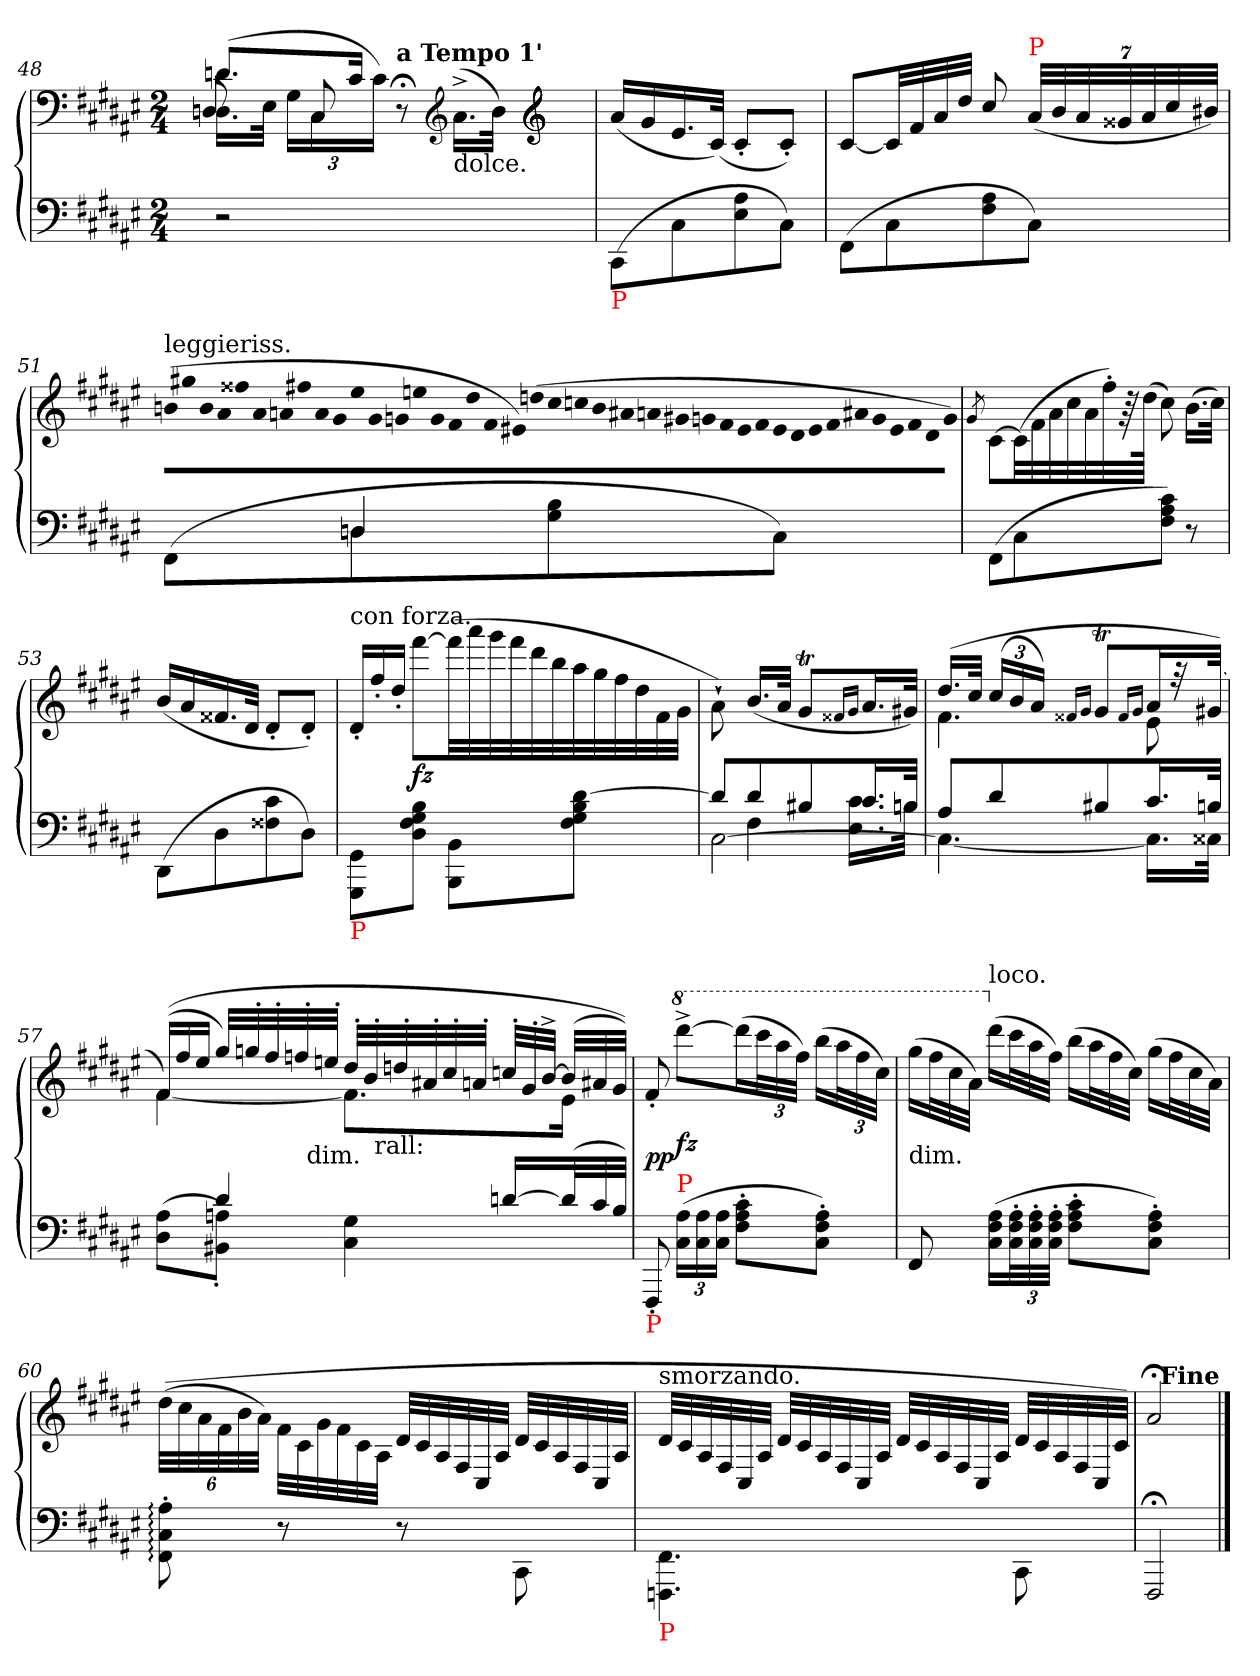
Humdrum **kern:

**kern	**kern	**dynam
*part1	*part1	*part1
*staff2	*staff1	*staff1/2
*clefF4	*clefF4	*
*k[f#c#g#d#a#e#]	*k[f#c#g#d#a#e#]	*
*F#:	*F#:	*
*M2/4	*M2/4	*
=48	=48	=48
*	*^	*
*	*	*^	*
*	*	*	*Xtuplet	*
2r	(>8.dnL	16.DnLL	12Dn/	.
.	.	.	12ryy	.
.	.	32E#JJk	.	.
.	.	24G#LL	.	.
.	.	24C#	12C#/	.
.	16c#Jk	.	.	.
.	.	24c#JJ)	.	.
!	!LO:TX:a:B:t=a Tempo 1'	!	!	!
.	8r;<	4ryy	4ryy	.
*	*clefG2	*	*	*
!	!LO:TX:b:t=dolce.	!	!	!
.	(>16.a#^>\LL	.	.	.
.	32bJJk)	.	.	.
*	*clefG2	*	*	*
8ryy	8ryy	8ryy	8ryy	.
=49	=49	=49	=49	=49
!LO:TX:b:color=red:t=P	!	!	!	!
*	*v	*v	*v	*
(>8CC#\L	(<16a#LL	.
.	16g#	.
8C#	16.e#	.
.	(<32c#JJk)	.
8A# 8E#	8c#'<L	.
8C#J)	8c#'<J)	.
=50	=50	=50
(>8FF#\L	[8c#L	.
8C#	32c#LL]	.
.	32f#	.
.	32a#	.
.	32dd#JJJ	.
8A# 8F#	8cc#/	.
*	*tuplet	*
*	*Xbrackettup	*
!	!LO:TX:a:color=red:t=P	!
8C#J)	(<56a#LLL	.
.	56b	.
.	56a#	.
.	56g##X	.
.	56a#	.
.	56cc#	.
.	56b#XJJJ)	.
=51	=51	=51
*^	*	*
*	*	*Xtuplet	*
!	!	!LO:TX:a:t=leggieriss.	!
!	!	!LO:N:vis=8	!
8ryy	(>8FF#L	(<80bn!L	.
!	!	!LO:N:vis=8	!
.	.	80gg#X!	.
!	!	!LO:N:vis=8	!
.	.	80b!	.
!	!	!LO:N:vis=8	!
.	.	80a#!	.
!	!	!LO:N:vis=8	!
.	.	80ff##X!	.
!	!	!LO:N:vis=8	!
.	.	80a#!	.
!	!	!LO:N:vis=8	!
.	.	80an!	.
!	!	!LO:N:vis=8	!
.	.	80ff#X!	.
!	!	!LO:N:vis=8	!
.	.	80a!	.
!	!	!LO:N:vis=8	!
.	.	80g#!	.
!	!	!LO:N:vis=8	!
4Dn	8Dn	80ee#!	.
!	!	!LO:N:vis=8	!
.	.	80g#!	.
!	!	!LO:N:vis=8	!
.	.	80gn!	.
!	!	!LO:N:vis=8	!
.	.	80een!	.
!	!	!LO:N:vis=8	!
.	.	80g!	.
!	!	!LO:N:vis=8	!
.	.	80f#!	.
!	!	!LO:N:vis=8	!
.	.	80dd#!	.
!	!	!LO:N:vis=8	!
.	.	80f#!	.
!	!	!LO:N:vis=8	!
.	.	80e#X!)	.
!	!	!LO:N:vis=8	!
.	.	(<80ddn!	.
!	!	!LO:N:vis=8	!
.	8B 8G#	80cc#!	.
!	!	!LO:N:vis=8	!
.	.	80ccn!	.
!	!	!LO:N:vis=8	!
.	.	80b!	.
!	!	!LO:N:vis=8	!
.	.	80a#X!	.
!	!	!LO:N:vis=8	!
.	.	80an!	.
!	!	!LO:N:vis=8	!
.	.	80g#X!	.
!	!	!LO:N:vis=8	!
.	.	80gn!	.
!	!	!LO:N:vis=8	!
.	.	80f#!	.
!	!	!LO:N:vis=8	!
.	.	80e#!	.
!	!	!LO:N:vis=8	!
.	.	80f#!	.
!	!	!LO:N:vis=8	!
8ryy	8C#J)	80e#!	.
!	!	!LO:N:vis=8	!
.	.	80d#!	.
!	!	!LO:N:vis=8	!
.	.	80e#!	.
!	!	!LO:N:vis=8	!
.	.	80f#!	.
!	!	!LO:N:vis=8	!
.	.	80a#X!	.
!	!	!LO:N:vis=8	!
.	.	80g!	.
!	!	!LO:N:vis=8	!
.	.	80e#!	.
!	!	!LO:N:vis=8	!
.	.	80f#!	.
!	!	!LO:N:vis=8	!
.	.	80d#!	.
!	!	!LO:N:vis=8	!
.	.	80g!J)	.
*v	*v	*	*
=52	=52	=52
.	8qg#/	.
(>8FF#\L	[8c#\L	.
8C#	(56c#LL]	.
.	56f#	.
.	56a#	.
.	56cc#	.
.	56a#	.
.	56ff#')	.
.	112r	.
.	(>112dd#JJJk	.
8c# 8A# 8F#J)	8cc#)	.
8r	(>16.bLL	.
.	32cc#JJk)	.
=53	=53	=53
(>8DD#\L	(<16bLL	.
.	16a#	.
8D#	16.f##X	.
.	32d#JJk	.
8c# 8F##X	8d#'L	.
8D#J)	8d#'J)	.
=54	=54	=54
!	!LO:TX:a:t=con forza.	!
!LO:TX:b:color=red:t=P	!	!
8GG#\ 8GGG#\L	24d#'LL	.
.	24ff#'	.
.	24dd#'JJ	.
8B 8G# 8F# 8D#J	[8fff#L	fz
8BB\ 8BBB\L	(>48fff#LL]	.
.	48aaa#	.
.	48ggg#	.
.	48fff#	.
.	48ddd#	.
.	48bb	.
[8d# 8B 8G# 8F#J	48aa#	.
.	48gg#	.
.	48ff#	.
.	48dd#	.
.	48f#	.
.	48g#JJJ	.
=55	=55	=55
*^	*	*
*	*^	*	*
8d#L]	8ryy	[2C#\	8a#`\)	.
8d#	4F#	.	(<16.bLL	.
.	.	.	32a#JJk	.
8B#X	.	.	8g#TL	.
.	.	.	16qqf##XTTT/LL	.
.	.	.	16qqg#/JJ	.
16.c#L	16.c# 16.E#LL	.	16.a#L	.
32BnJJk	32BnJJk	.	32g#JJk)	.
*	*v	*v	*	*
=56	=56	=56	=56
*	*	*^	*
8A#L	4.C#_	(>16.dd#LL	4.f#	.
.	.	32cc#JJk	.	.
*	*	*tuplet	*	*
8d#	.	(>24cc#LL	.	.
.	.	24b	.	.
.	.	24a#JJ)	.	.
.	.	16qqf##X/LL	.	.
.	.	16qqg#/JJ	.	.
8B#X	.	8g#TL	.	.
.	.	16qqf##TTT/LL	.	.
.	.	16qqg#/JJ	.	.
16.c#L	16.C#LL]	16a#L	8e#	.
.	.	32r	.	.
32BnJJk	32C##XJJk	(<32g#JJk)	.	.
=57	=57	=57	=57	=57
*	*	*Xtuplet	*	*
8ryy	(>8A# 8D#L	(<(>24f#LL)	[4f#	.
.	.	24ff#	.	.
.	.	24ee#JJ	.	.
4d#	8An' 8BB#X'J)	40gg#LLL)	.	.
.	.	40ggn'>	.	.
.	.	40ff#'>	.	.
.	.	40ffn'>	.	.
!	!	!LO:TX:c:t=dim.	!	!
.	.	40een'>JJJ	.	.
.	4G# 4C#	48dd#'>LLL	8.f#L]	.
.	.	48b'>	.	.
!	!	!LO:TX:b:t=rall&colon;	!	!
.	.	48ddn'>	.	.
.	.	48a#X'>	.	.
.	.	48cc#'>	.	.
.	.	48an'>JJJ	.	.
[16dnLL	.	48ccn'>LLL	.	.
.	.	48g#'>	.	.
.	.	[48b^>JJJ	.	.
*Xtuplet	*	*	*	*
(<48dL]	.	(>48bLLL]	16e#Jk	.
48c#	.	48a#X	.	.
48BJJJ)	.	48g#JJJ))	.	.
*v	*v	*	*	*
*	*v	*v	*
=58	=58	=58
!LO:TX:b:color=red:t=P	!	!
8FFF#'	8f#'	pp
*tuplet	*	*
*Xbrackettup	*	*
*	*8va	*
!LO:TX:a:color=red:t=P	!	!
(>24A# 24C#LL	[8dddd#^<L	fz
24A# 24C#	.	.
24A# 24C#JJ	.	.
8c#' 8A#' 8F#'L	(>16dddd#L]	.
*	*tuplet	*
.	48cccc#L	.
.	48aaa#	.
.	48fff#JJJ)	.
8A#' 8F#' 8C#'J)	(>16bbbLL	.
.	48aaa#L	.
.	48fff#	.
.	48ccc#JJJ)	.
=59	=59	=59
!	!LO:TX:c:t=dim.	!
8FF#	(>16ggg#LL	.
*	*Xtuplet	*
.	48fff#L	.
.	48ccc#	.
.	48aa#JJJ)	.
*	*X8va	*
!	!LO:TX:a:t=loco.	!
(>16A# 16F# 16C#LL	(>16ddd#LL	.
48A#' 48F#' 48C#'L	48ccc#L	.
48A#' 48F#' 48C#'	48aa#	.
48A#' 48F#' 48C#'JJJ	48ff#JJJ)	.
8c#' 8A#' 8F#'L	(>16bbLL	.
.	48aa#L	.
.	48ff#	.
.	48cc#JJJ)	.
8A#' 8F#' 8C#'J)	(>16gg#LL	.
.	48ff#L	.
.	48cc#	.
.	48a#JJJ)	.
=60	=60	=60
*	*tuplet	*
8A#:'>\ 8C#:'>\ 8FF#:'>\	(>(>48dd#\LLL	.
.	48cc#	.
.	48a#	.
.	48f#	.
.	48b	.
.	48a#JJJ)	.
*	*Xtuplet	*
8r	48f#\LLL	.
.	48c#	.
.	48g#	.
.	48f#	.
.	48c#	.
.	48A#JJJ	.
8r	48d#/LLL	.
.	48c#/	.
.	48A#/	.
.	48F#/	.
.	48C#/	.
.	48A#/JJJ	.
8CC#\	48d#/LLL	.
.	48c#/	.
.	48A#/	.
.	48F#/	.
.	48C#/	.
.	48A#/JJJ	.
=61	=61	=61
!	!LO:TX:a:t=smorzando.	!
!LO:TX:b:color=red:t=P	!	!
4.FF#\ 4.FFFn\	48d#/LLL	.
.	48c#/	.
.	48A#/	.
.	48F#/	.
.	48C#/	.
.	48A#/JJJ	.
.	48d#/LLL	.
.	48c#/	.
.	48A#/	.
.	48F#/	.
.	48C#/	.
.	48A#/JJJ	.
.	48d#/LLL	.
.	48c#/	.
.	48A#/	.
.	48F#/	.
.	48C#/	.
.	48A#/JJJ	.
8CC#\	48d#/LLL	.
.	48c#/	.
.	48A#/	.
.	48F#/	.
.	48C#/	.
.	48c#/JJJ)	.
=62	=62	=62
2FFF#;	2a#;<	.
!	!LO:TX:a:B:rj:t=Fine	!
==	==	==
*-	*-	*-
